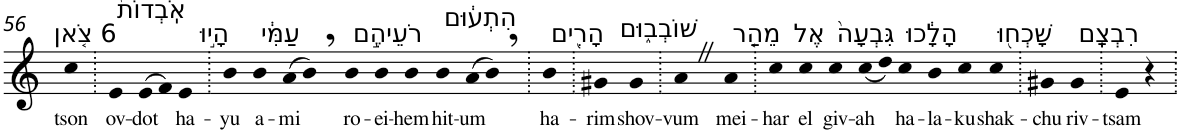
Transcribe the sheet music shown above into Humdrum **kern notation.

**kern	**text
*part1	*part1
*staff1	*staff1
*I"Piano	*
*I'Pno	*
!!LO:PB:g=z
*clefG2	*
*k[]	*
=56	=56
!LO:TX:a:t=6 צֹ֤אן	!
!	!LO:LY:b
4cc	tson
=57.	=57.
!LO:TX:a:t=אֹֽבְדוֹת֙	!
!	!LO:LY:b
4e	ov-
!	!LO:LY:b
(>8e	-dot
8f)	.
!LO:TX:a:t=הָי֣וּ	!
!	!LO:LY:b
4e	ha-
=58.	=58.
!	!LO:LY:b
4b	-yu
!LO:TX:a:t=עַמִּ֔י	!
!	!LO:LY:b
4b	a-
!	!LO:LY:b
(>8a	-mi
8b,)	.
!LO:TX:a:t=רֹעֵיהֶ֣ם	!
!	!LO:LY:b
4b	ro-
!	!LO:LY:b
4b	-ei-
!	!LO:LY:b
4b	-hem
!LO:TX:a:t=הִתְע֔וּם	!
!	!LO:LY:b
4b	hit-
!	!LO:LY:b
(>8a	-um
8b,)	.
=59.	=59.
!LO:TX:a:t=הָרִ֖ים	!
!	!LO:LY:b
4b	ha-
=60.	=60.
!	!LO:LY:b
4g#X	-rim
!LO:TX:a:t=שׁוֹבְב֑וּם	!
!	!LO:LY:b
4g#	shov-
=61.	=61.
!	!LO:LY:b
4aZ	-vum
!LO:TX:a:t=מֵהַ֤ר	!
!	!LO:LY:b
4a	mei-
=62.	=62.
!	!LO:LY:b
4cc	-har
!LO:TX:a:t=אֶל	!
!	!LO:LY:b
4cc	el
!LO:TX:a:t=גִּבְעָה֙	!
!	!LO:LY:b
4cc	giv-
!	!LO:LY:b
(<8cc	-ah
8dd)	.
!LO:TX:a:t=הָלָ֔כוּ	!
!	!LO:LY:b
4cc	ha-
!	!LO:LY:b
4b	-la-
!	!LO:LY:b
4cc	-ku
!LO:TX:a:t=שָׁכְח֖וּ	!
!	!LO:LY:b
4cc	shak-
=63.	=63.
!	!LO:LY:b
4g#X	-chu
!LO:TX:a:t=רִבְצָֽם	!
!	!LO:LY:b
4g#	riv-
=64.	=64.
!	!LO:LY:b
4e	-tsam
4r	.
=.	=.
*-	*-
